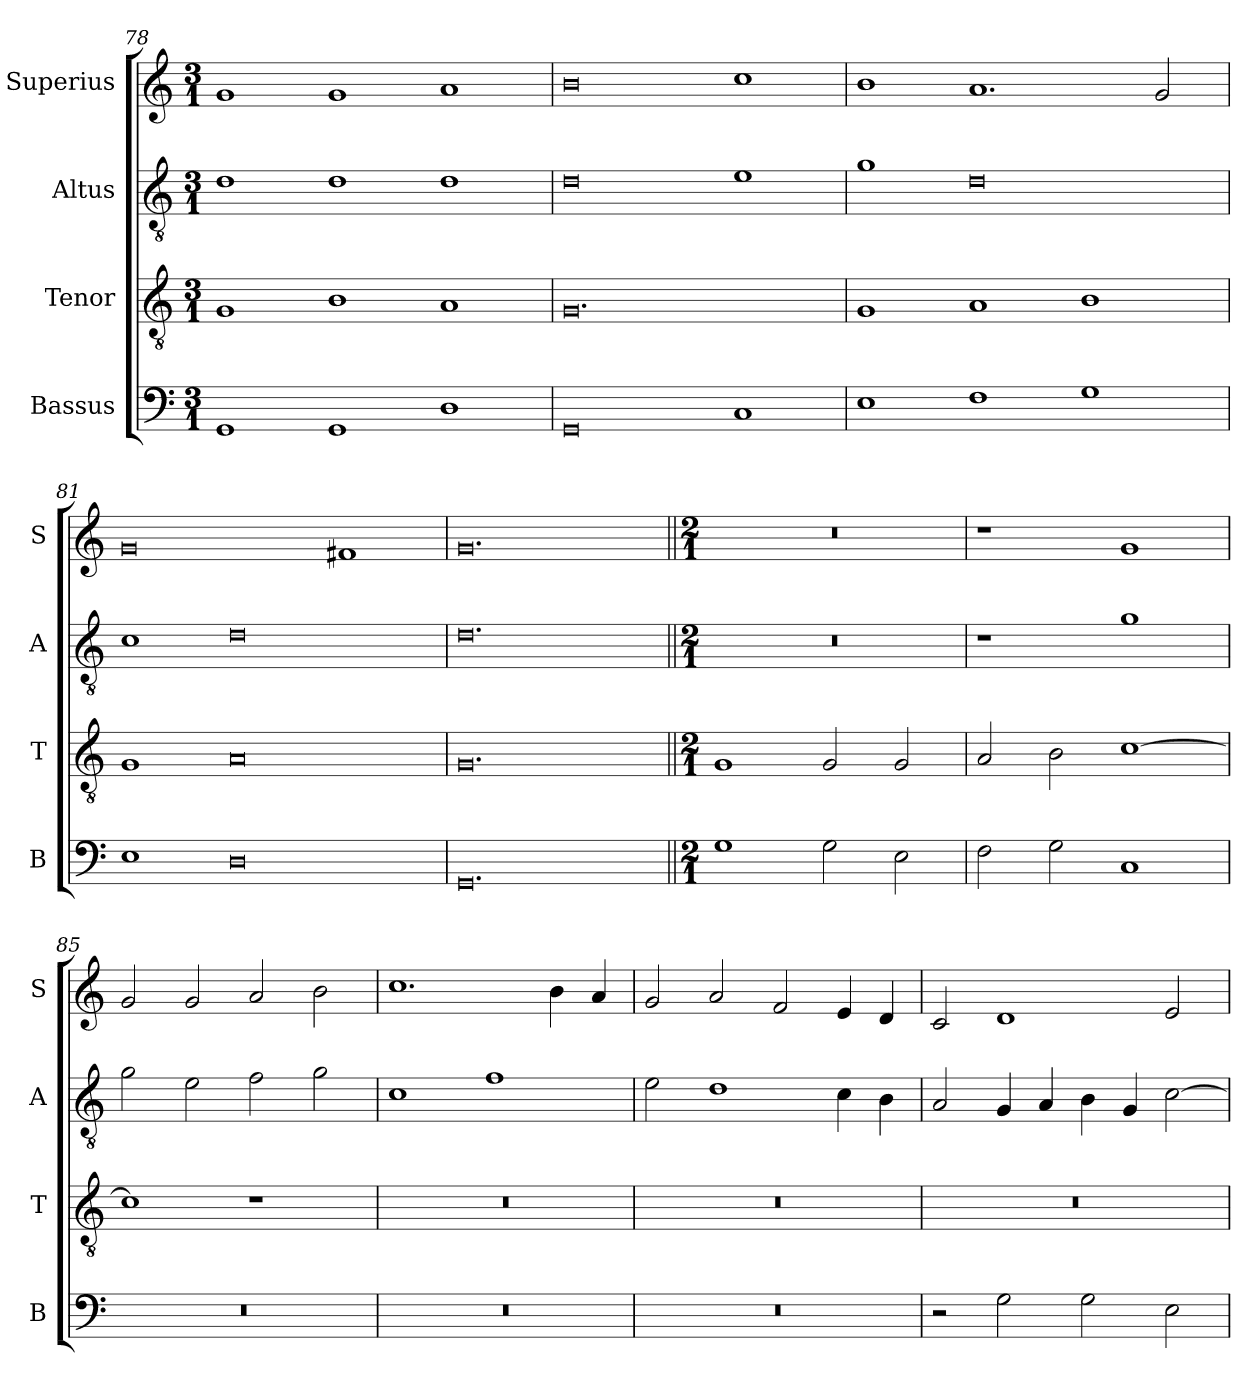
**kern	**kern	**kern	**kern
*part4	*part3	*part2	*part1
*staff4	*staff3	*staff2	*staff1
*I"Bassus	*I"Tenor	*I"Altus	*I"Superius
*I'B	*I'T	*I'A	*I'S
*clefF4	*clefGv2	*clefGv2	*clefG2
*k[]	*k[]	*k[]	*k[]
*M3/1	*M3/1	*M3/1	*M3/1
=78	=78	=78	=78
1GG	1G	1d	1g
1GG	1B	1d	1g
1D	1A	1d	1a
=79	=79	=79	=79
0GG	0.G	0d	0b
1C	.	1e	1cc
=80	=80	=80	=80
1E	1G	1g	1b
1F	1A	0d	1.a
1G	1B	.	.
.	.	.	2g/
=81	=81	=81	=81
1E	1G	1c	0g
0D	0A	0d	.
.	.	.	1f#X
=82	=82	=82	=82
0.GG	0.G	0.d	0.g
!!LO:LB:g=z
=83||	=83||	=83||	=83||
*M2/1	*M2/1	*M2/1	*M2/1
1G	1G	0r	0r
2G\	2G/	.	.
2E\	2G/	.	.
=84	=84	=84	=84
2F\	2A/	1r	1r
2G\	2B\	.	.
1C	[1c	1g	1g
=85	=85	=85	=85
0r	1c]	2g\	2g/
.	.	2e\	2g/
.	1r	2f\	2a/
.	.	2g\	2b\
=86	=86	=86	=86
0r	0r	1c	1.cc
.	.	1f	.
.	.	.	4b\
.	.	.	4a/
=87	=87	=87	=87
0r	0r	2e\	2g/
.	.	1d	2a/
.	.	.	2f/
.	.	4c\	4e/
.	.	4B\	4d/
=88	=88	=88	=88
2r	0r	2A/	2c/
2G\	.	4G/	1d
.	.	4A/	.
2G\	.	4B\	.
.	.	4G/	.
2E\	.	[2c\	2e/
=	=	=	=
*-	*-	*-	*-
